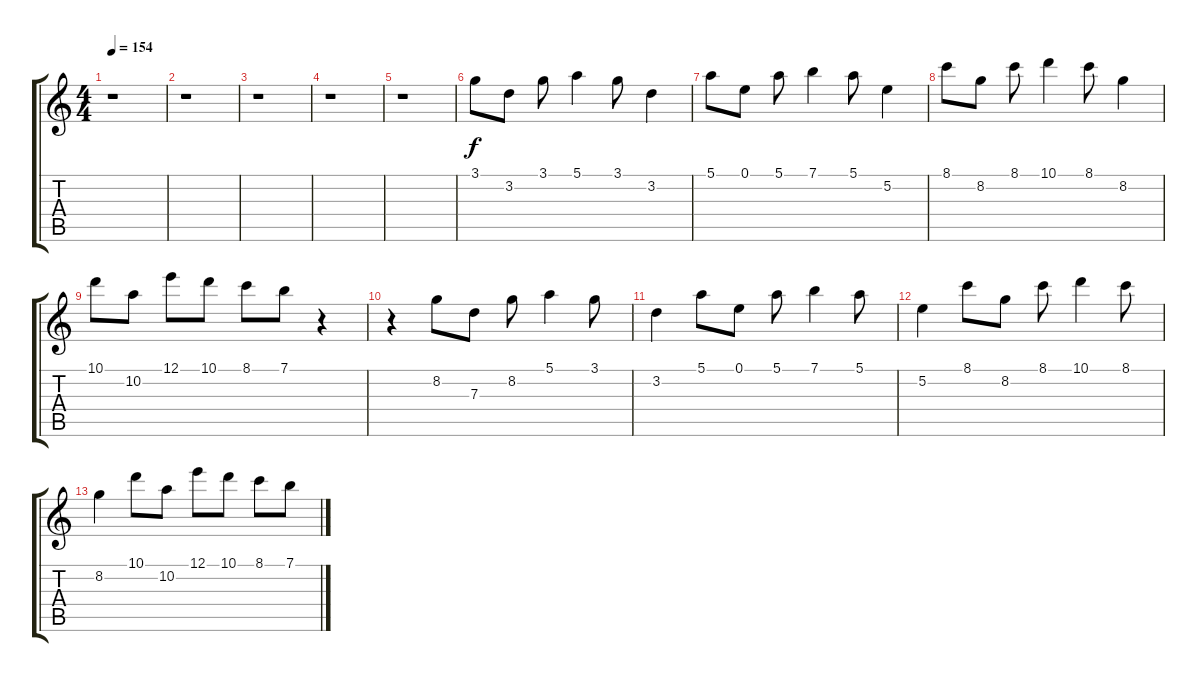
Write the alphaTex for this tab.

\track "" {instrument electricguitarclean}
\staff {score tabs}
\tuning (E4 B3 G3 D3 A2 E2) {hide}
\ts (4 4)
\tempo 154
\clef g2
\ks c
r.1{dy f} |
r.1 |
r.1 |
r.1 |
r.1 |
3.1.8 3.2.8 3.1.8 5.1.4 3.1.8 3.2.4 |
5.1.8 0.1.8 5.1.8 7.1.4 5.1.8 5.2.4 |
8.1.8 8.2.8 8.1.8 10.1.4 8.1.8 8.2.4 |
10.1.8 10.2.8 12.1.8 10.1.8 8.1.8 7.1.8 r.4 |
r.4 8.2.8 7.3.8 8.2.8 5.1.4 3.1.8 |
3.2.4 5.1.8 0.1.8 5.1.8 7.1.4 5.1.8 |
5.2.4 8.1.8 8.2.8 8.1.8 10.1.4 8.1.8 |
8.2.4 10.1.8 10.2.8 12.1.8 10.1.8 8.1.8 7.1.8
